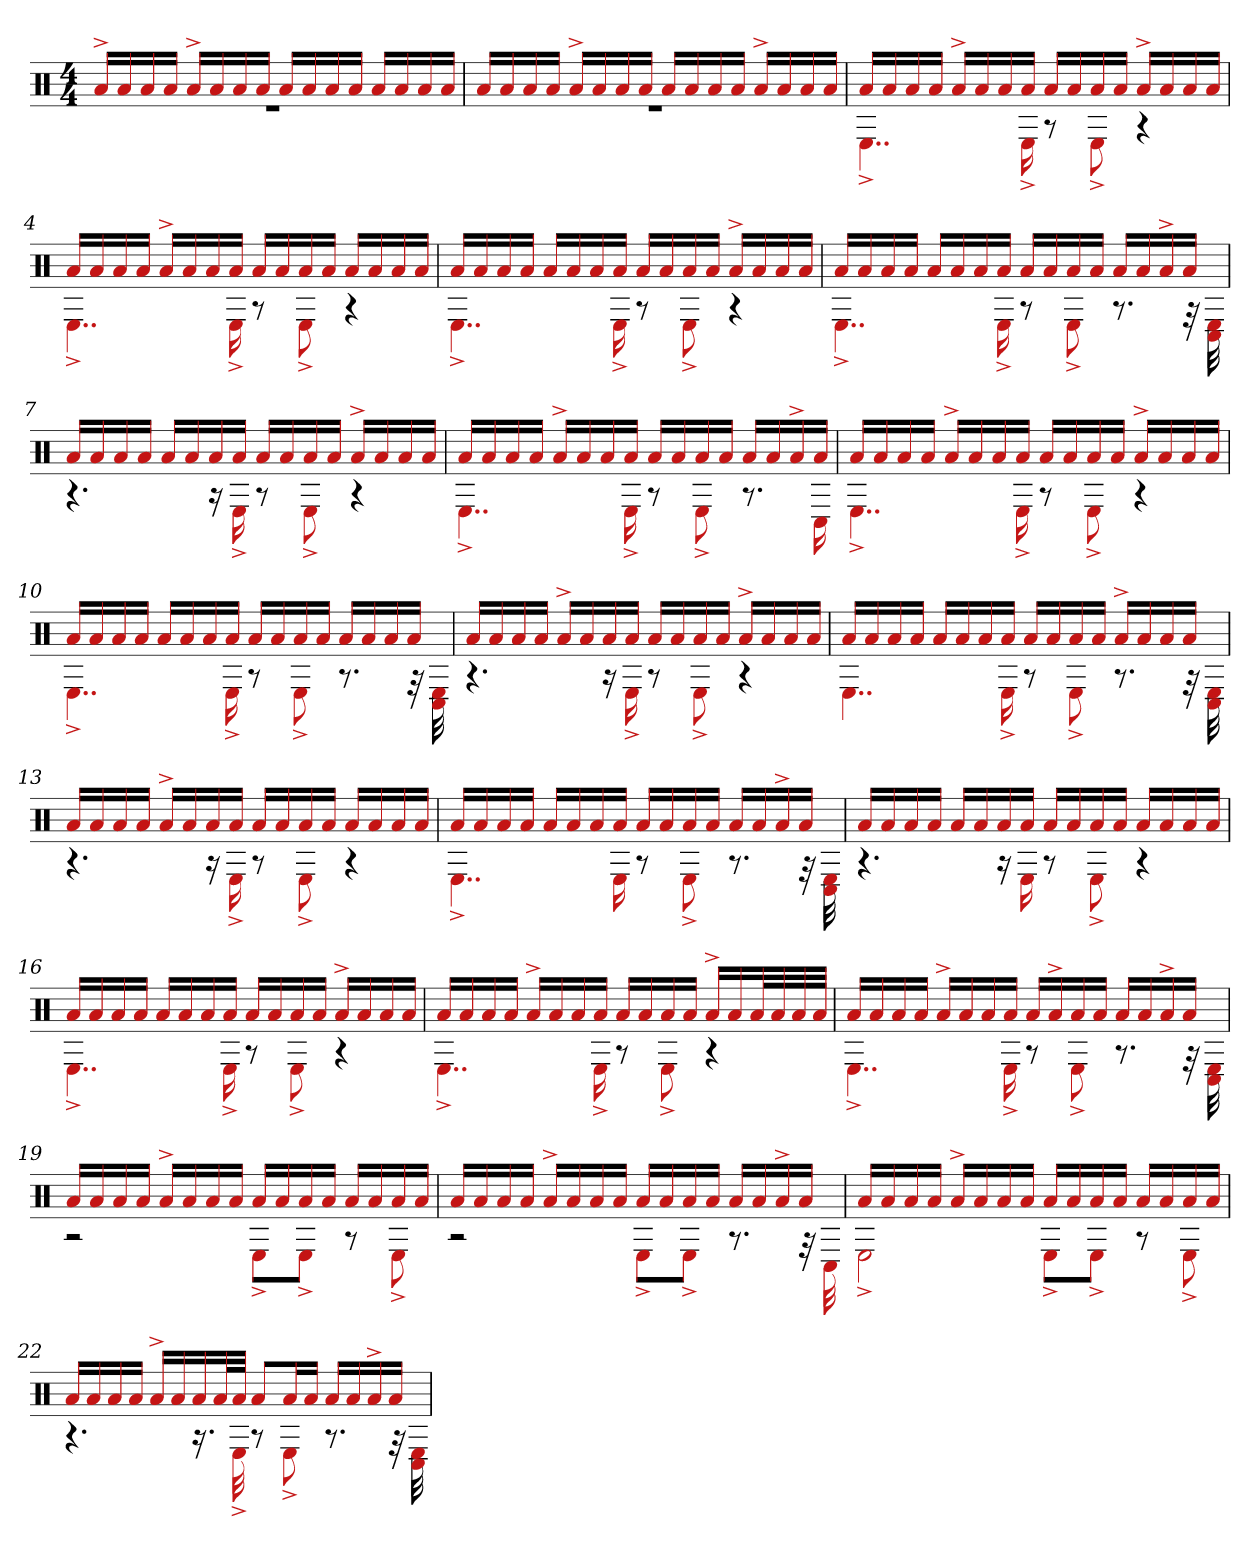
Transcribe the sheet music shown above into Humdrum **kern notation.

**kern
*part1
*staff1
*clefX
*k[]
*M4/4
=1
*^
16a^LL	1r
16a	.
16a	.
16aJJ	.
16a^LL	.
16a	.
16a	.
16aJJ	.
16aLL	.
16a	.
16a	.
16aJJ	.
16aLL	.
16a	.
16a	.
16aJJ	.
=2	=2
16aLL	1r
16a	.
16a	.
16aJJ	.
16a^LL	.
16a	.
16a	.
16aJJ	.
16aLL	.
16a	.
16a	.
16aJJ	.
16a^LL	.
16a	.
16a	.
16aJJ	.
=3	=3
16aLL	4..E^
16a	.
16a	.
16aJJ	.
16a^LL	.
16a	.
16a	.
16aJJ	16E^
16aLL	8r
16a	.
16a	8E^
16aJJ	.
16a^LL	4r
16a	.
16a	.
16aJJ	.
=4	=4
16aLL	4..E^
16a	.
16a	.
16aJJ	.
16a^LL	.
16a	.
16a	.
16aJJ	16E^
16aLL	8r
16a	.
16a	8E^
16aJJ	.
16aLL	4r
16a	.
16a	.
16aJJ	.
=5	=5
16aLL	4..E^
16a	.
16a	.
16aJJ	.
16aLL	.
16a	.
16a	.
16aJJ	16E^
16aLL	8r
16a	.
16a	8E^
16aJJ	.
16a^LL	4r
16a	.
16a	.
16aJJ	.
=6	=6
16aLL	4..E^
16a	.
16a	.
16aJJ	.
16aLL	.
16a	.
16a	.
16aJJ	16E^
16aLL	8r
16a	.
16a	8E^
16aJJ	.
16aLL	8.r
16a	.
16a^	.
16aJJ	32r
.	32C# 32E
=7	=7
16aLL	4.r
16a	.
16a	.
16aJJ	.
16aLL	.
16a	.
16a	16r
16aJJ	16E^
16aLL	8r
16a	.
16a	8E^
16aJJ	.
16a^LL	4r
16a	.
16a	.
16aJJ	.
=8	=8
16aLL	4..E^
16a	.
16a	.
16aJJ	.
16a^LL	.
16a	.
16a	.
16aJJ	16E^
16aLL	8r
16a	.
16a	8E^
16aJJ	.
16aLL	8.r
16a	.
16a^	.
16aJJ	16C#
=9	=9
16aLL	4..E^
16a	.
16a	.
16aJJ	.
16a^LL	.
16a	.
16a	.
16aJJ	16E^
16aLL	8r
16a	.
16a	8E^
16aJJ	.
16a^LL	4r
16a	.
16a	.
16aJJ	.
=10	=10
16aLL	4..E^
16a	.
16a	.
16aJJ	.
16aLL	.
16a	.
16a	.
16aJJ	16E^
16aLL	8r
16a	.
16a	8E^
16aJJ	.
16aLL	8.r
16a	.
16a	.
16aJJ	32r
.	32C# 32E
=11	=11
16aLL	4.r
16a	.
16a	.
16aJJ	.
16a^LL	.
16a	.
16a	16r
16aJJ	16E^
16aLL	8r
16a	.
16a	8E^
16aJJ	.
16a^LL	4r
16a	.
16a	.
16aJJ	.
=12	=12
16aLL	4..E
16a	.
16a	.
16aJJ	.
16aLL	.
16a	.
16a	.
16aJJ	16E^
16aLL	8r
16a	.
16a	8E^
16aJJ	.
16a^LL	8.r
16a	.
16a	.
16aJJ	32r
.	32C# 32E
=13	=13
16aLL	4.r
16a	.
16a	.
16aJJ	.
16a^LL	.
16a	.
16a	16r
16aJJ	16E^
16aLL	8r
16a	.
16a	8E^
16aJJ	.
16aLL	4r
16a	.
16a	.
16aJJ	.
=14	=14
16aLL	4..E^
16a	.
16a	.
16aJJ	.
16aLL	.
16a	.
16a	.
16aJJ	16E
16aLL	8r
16a	.
16a	8E^
16aJJ	.
16aLL	8.r
16a	.
16a^	.
16aJJ	32r
.	32C# 32E
=15	=15
16aLL	4.r
16a	.
16a	.
16aJJ	.
16aLL	.
16a	.
16a	16r
16aJJ	16E
16aLL	8r
16a	.
16a	8E^
16aJJ	.
16aLL	4r
16a	.
16a	.
16aJJ	.
=16	=16
16aLL	4..E^
16a	.
16a	.
16aJJ	.
16aLL	.
16a	.
16a	.
16aJJ	16E^
16aLL	8r
16a	.
16a	8E^
16aJJ	.
16a^LL	4r
16a	.
16a	.
16aJJ	.
=17	=17
16aLL	4..E^
16a	.
16a	.
16aJJ	.
16a^LL	.
16a	.
16a	.
16aJJ	16E^
16aLL	8r
16a	.
16a	8E^
16aJJ	.
16a^LL	4r
16a	.
32aL	.
32a	.
32a	.
32aJJJ	.
=18	=18
16aLL	4..E^
16a	.
16a	.
16aJJ	.
16a^LL	.
16a	.
16a	.
16aJJ	16E^
16aLL	8r
16a^	.
16a	8E^
16aJJ	.
16aLL	8.r
16a	.
16a^	.
16aJJ	32r
.	32C# 32E
=19	=19
16aLL	2r
16a	.
16a	.
16aJJ	.
16a^LL	.
16a	.
16a	.
16aJJ	.
16aLL	8E^L
16a	.
16a	8E^J
16aJJ	.
16aLL	8r
16a	.
16a	8E^
16aJJ	.
=20	=20
16aLL	2r
16a	.
16a	.
16aJJ	.
16a^LL	.
16a	.
16a	.
16aJJ	.
16aLL	8E^L
16a	.
16a	8E^J
16aJJ	.
16aLL	8.r
16a	.
16a^	.
16aJJ	32r
.	32C#
=21	=21
16aLL	2E^
16a	.
16a	.
16aJJ	.
16a^LL	.
16a	.
16a	.
16aJJ	.
16aLL	8E^L
16a	.
16a	8E^J
16aJJ	.
16aLL	8r
16a	.
16a	8E^
16aJJ	.
=22	=22
16aLL	4.r
16a	.
16a	.
16aJJ	.
16a^LL	.
16a	.
16a	16.r
32aL	.
32aJJJ	32E^
8aL	8r
16aL	8E^
16aJJ	.
16aLL	8.r
16a	.
16a^	.
16aJJ	32r
.	32C# 32E
*v	*v
=
*-
